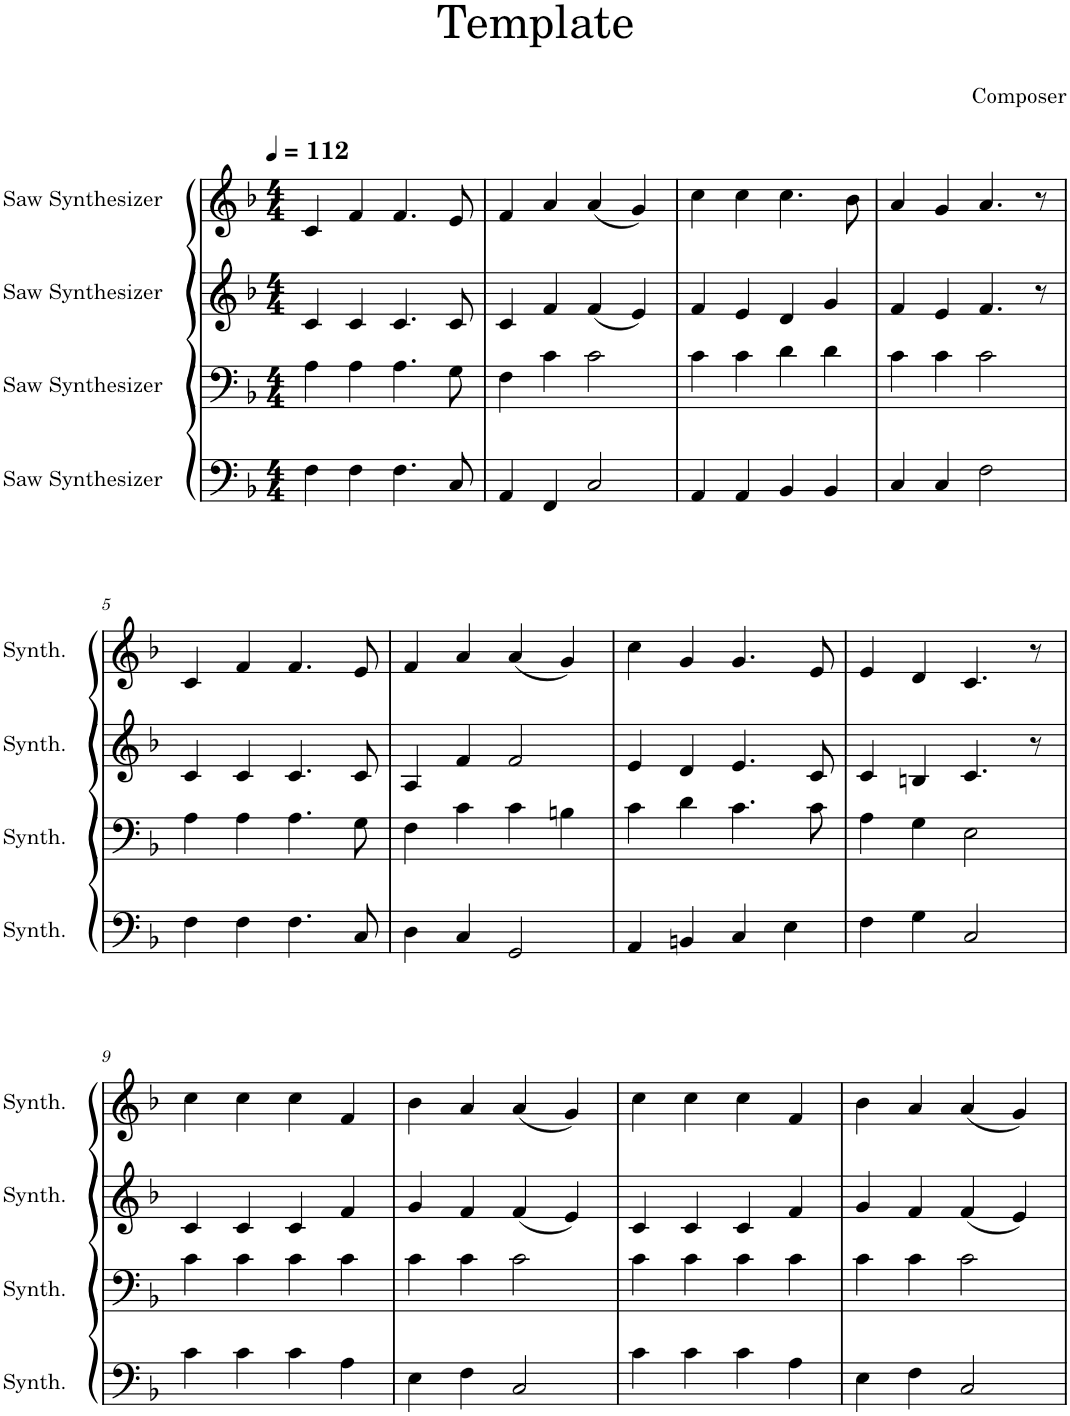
**kern	**kern	**kern	**kern
*part4	*part3	*part2	*part1
*staff4	*staff3	*staff2	*staff1
*I"Saw Synthesizer	*I"Saw Synthesizer	*I"Saw Synthesizer	*I"Saw Synthesizer
*I'Synth.	*I'Synth.	*I'Synth.	*I'Synth.
*clefF4	*clefF4	*clefG2	*clefG2
*k[b-]	*k[b-]	*k[b-]	*k[b-]
*M4/4	*M4/4	*M4/4	*M4/4
*MM112	*MM112	*MM112	*MM112
=1	=1	=1	=1
4F\	4A\	4c/	4c/
4F\	4A\	4c/	4f/
4.F\	4.A\	4.c/	4.f/
8C/	8G\	8c/	8e/
=2	=2	=2	=2
4AA/	4F\	4c/	4f/
4FF/	4c\	4f/	4a/
2C/	2c\	(4f/	(4a/
.	.	4e/)	4g/)
=3	=3	=3	=3
4AA/	4c\	4f/	4cc\
4AA/	4c\	4e/	4cc\
4BB-/	4d\	4d/	4.cc\
4BB-/	4d\	4g/	.
.	.	.	8b-\
=4	=4	=4	=4
4C/	4c\	4f/	4a/
4C/	4c\	4e/	4g/
2F\	2c\	4.f/	4.a/
.	.	8r	8r
!!LO:LB:g=z
=5	=5	=5	=5
4F\	4A\	4c/	4c/
4F\	4A\	4c/	4f/
4.F\	4.A\	4.c/	4.f/
8C/	8G\	8c/	8e/
=6	=6	=6	=6
4D\	4F\	4A/	4f/
4C/	4c\	4f/	4a/
2GG/	4c\	2f/	(4a/
.	4Bn\	.	4g/)
=7	=7	=7	=7
4AA/	4c\	4e/	4cc\
4BBn/	4d\	4d/	4g/
4C/	4.c\	4.e/	4.g/
4E\	.	.	.
.	8c\	8c/	8e/
=8	=8	=8	=8
4F\	4A\	4c/	4e/
4G\	4G\	4Bn/	4d/
2C/	2E\	4.c/	4.c/
.	.	8r	8r
!!LO:LB:g=z
=9	=9	=9	=9
4c\	4c\	4c/	4cc\
4c\	4c\	4c/	4cc\
4c\	4c\	4c/	4cc\
4A\	4c\	4f/	4f/
=10	=10	=10	=10
4E\	4c\	4g/	4b-\
4F\	4c\	4f/	4a/
2C/	2c\	(4f/	(4a/
.	.	4e/)	4g/)
=11	=11	=11	=11
4c\	4c\	4c/	4cc\
4c\	4c\	4c/	4cc\
4c\	4c\	4c/	4cc\
4A\	4c\	4f/	4f/
=12	=12	=12	=12
4E\	4c\	4g/	4b-\
4F\	4c\	4f/	4a/
2C/	2c\	(4f/	(4a/
.	.	4e/)	4g/)
=	=	=	=
*-	*-	*-	*-
